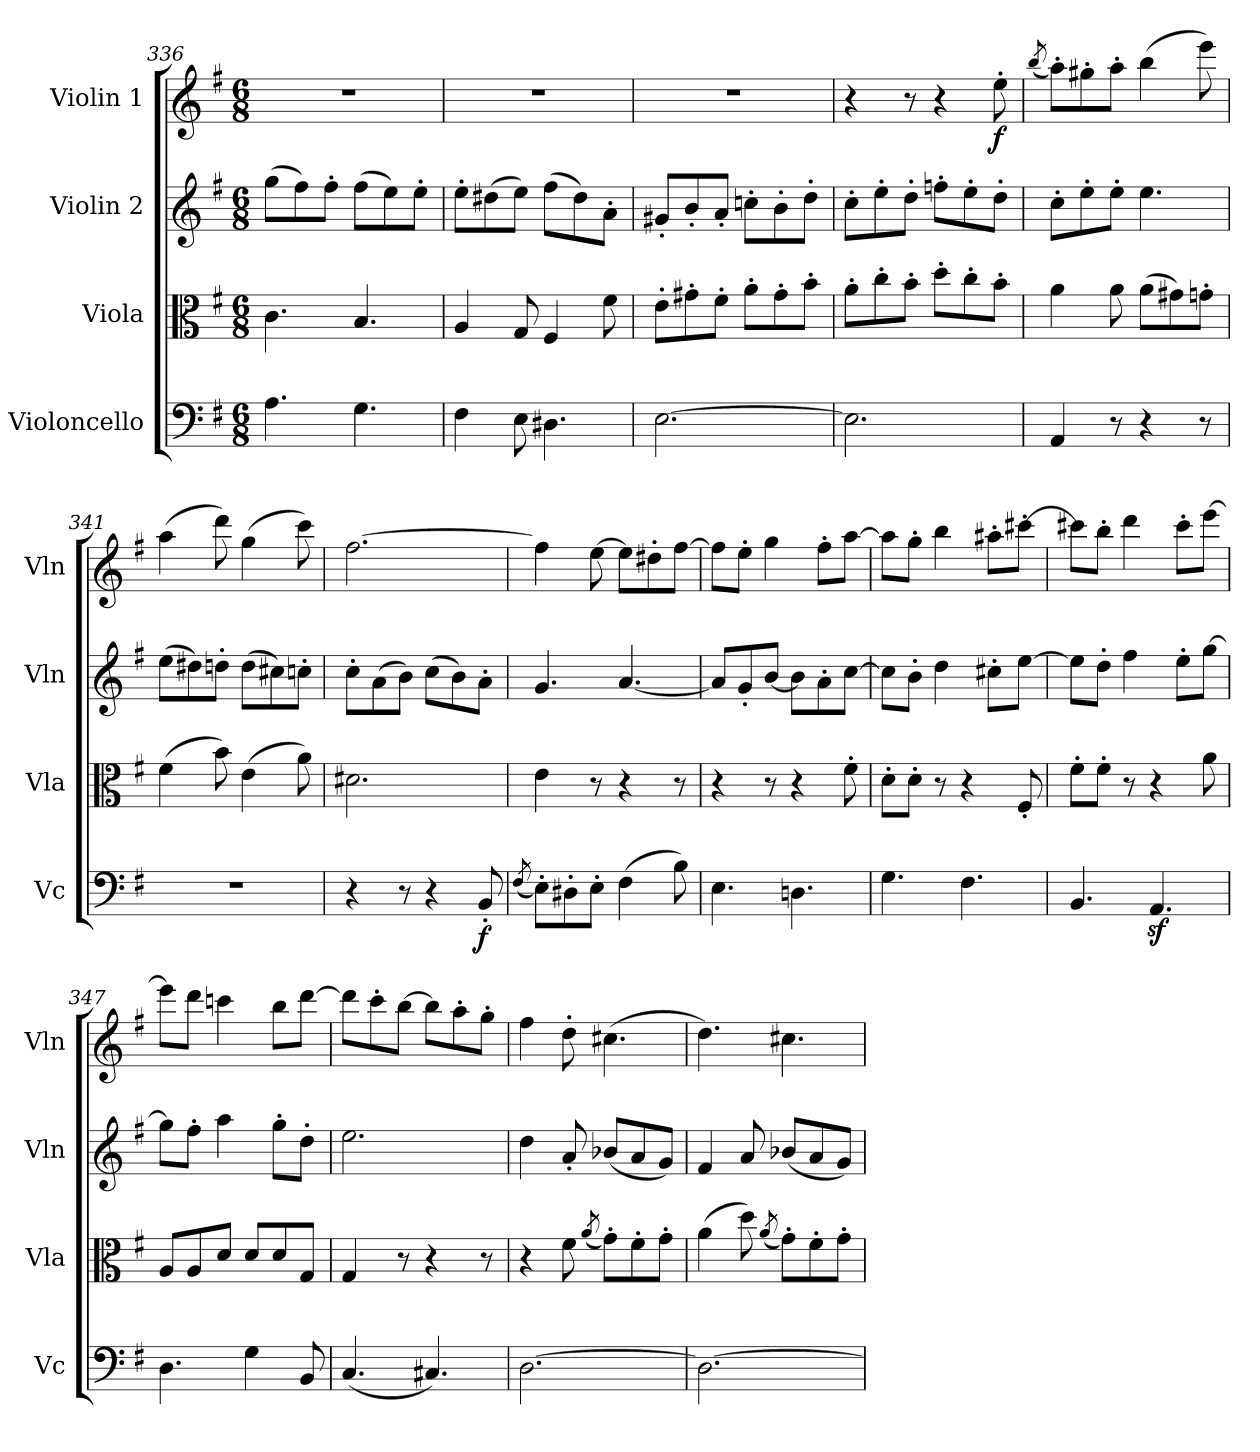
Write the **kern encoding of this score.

**kern	**dynam	**kern	**kern	**kern	**dynam
*part4	*part4	*part3	*part2	*part1	*part1
*staff4	*staff4	*staff3	*staff2	*staff1	*staff1
*I"Violoncello	*	*I"Viola	*I"Violin 2	*I"Violin 1	*
*I'Vc	*	*I'Vla	*I'Vln	*I'Vln	*
*clefF4	*	*clefC3	*clefG2	*clefG2	*
*k[f#]	*	*k[f#]	*k[f#]	*k[f#]	*
*M6/8	*	*M6/8	*M6/8	*M6/8	*
=336	=336	=336	=336	=336	=336
4.A\	.	4.c\	(>8gg\L	2.r	.
.	.	.	8ff#\)	.	.
.	.	.	8ff#'\J	.	.
4.G\	.	4.B/	(>8ff#\L	.	.
.	.	.	8ee\)	.	.
.	.	.	8ee'\J	.	.
=337	=337	=337	=337	=337	=337
4F#\	.	4A/	8ee'\L	2.r	.
.	.	.	(>8dd#X\	.	.
8E\	.	8G/	8ee\J)	.	.
4.D#X\	.	4F#/	(>8ff#\L	.	.
.	.	.	8dd#\)	.	.
.	.	8f#\	8a'\J	.	.
=338	=338	=338	=338	=338	=338
[2.E\	.	8e'\L	8g#X'/L	2.r	.
.	.	8g#X'\	8b'/	.	.
.	.	8f#'\J	8a'/J	.	.
.	.	8a'\L	8ccn'\L	.	.
.	.	8g#'\	8b'\	.	.
.	.	8b'\J	8dd'\J	.	.
=339	=339	=339	=339	=339	=339
2.E\]	.	8a'\L	8cc'\L	4r	.
.	.	8cc'\	8ee'\	.	.
.	.	8b'\J	8dd'\J	8r	.
.	.	8dd'\L	8ffn'\L	4r	.
.	.	8cc'\	8ee'\	.	.
!	!	!	!	!	!LO:DY:b
.	.	8b'\J	8dd'\J	8ee'\	f
!!LO:PB:g=z
=340	=340	=340	=340	=340	=340
.	.	.	.	(<8qbb/	.
4AA/	.	4a\	8cc'\L	8aa'\L)	.
.	.	.	8ee'\	8gg#X'\	.
8r	.	8a\	8ee'\J	8aa'\J	.
4r	.	(>8a\L	4.ee\	(>4bb\	.
.	.	8g#X\)	.	.	.
8r	.	8gn'\J	.	8eee\)	.
=341	=341	=341	=341	=341	=341
2.r	.	(>4f#\	(>8ee\L	(>4aa\	.
.	.	.	8dd#X\)	.	.
.	.	8b\)	8ddn'\J	8ddd\)	.
.	.	(>4e\	(>8dd\L	(>4gg\	.
.	.	.	8cc#X\)	.	.
.	.	8a\)	8ccn'\J	8ccc\)	.
=342	=342	=342	=342	=342	=342
4r	.	2.d#X\	8cc'\L	[2.ff#\	.
.	.	.	(>8a\	.	.
8r	.	.	8b\J)	.	.
4r	.	.	(>8cc\L	.	.
.	.	.	8b\)	.	.
!	!LO:DY:b	!	!	!	!
8BB'/	f	.	8a'\J	.	.
=343	=343	=343	=343	=343	=343
(<8qF#/	.	.	.	.	.
8E'\L)	.	4e\	4.g/	4ff#\]	.
8D#X'\	.	.	.	.	.
8E'\J	.	8r	.	[8ee\	.
(>4F#\	.	4r	[4.a/	8ee\L]	.
.	.	.	.	8dd#X'\	.
8B\)	.	8r	.	[8ff#\J	.
=344	=344	=344	=344	=344	=344
4.E\	.	4r	8a/L]	8ff#\L]	.
.	.	.	8g'/	8ee'\J	.
.	.	8r	[8b/J	4gg\	.
4.Dn\	.	4r	8b\L]	.	.
.	.	.	8a'\	8ff#'\L	.
.	.	8f#'\	[8cc\J	[8aa\J	.
=345	=345	=345	=345	=345	=345
4.G\	.	8d'\L	8cc\L]	8aa\L]	.
.	.	8d'\J	8b'\J	8gg'\J	.
.	.	8r	4dd\	4bb\	.
4.F#\	.	4r	.	.	.
.	.	.	8cc#X'\L	8aa#X'\L	.
.	.	8F#'/	[8ee\J	[8ccc#X'\J	.
!!LO:LB:g=z
=346	=346	=346	=346	=346	=346
4.BB/	.	8f#'\L	8ee\L]	8ccc#X\L]	.
.	.	8f#'\J	8dd'\J	8bb'\J	.
.	.	8r	4ff#\	4ddd\	.
4.AAz</	.	4r	.	.	.
.	.	.	8ee'\L	8ccc#'\L	.
.	.	8a\	[8gg\J	[8eee\J	.
=347	=347	=347	=347	=347	=347
4.D\	.	8A/L	8gg\L]	8eee\L]	.
.	.	8A/	8ff#'\J	8ddd\J	.
.	.	8d/J	4aa\	4cccn\	.
4G\	.	8d/L	.	.	.
.	.	8d/	8gg'\L	8bb\L	.
8BB/	.	8G/J	8dd'\J	[8ddd\J	.
=348	=348	=348	=348	=348	=348
(<4.C/	.	4G/	2.ee\	8ddd\L]	.
.	.	.	.	8ccc'\	.
.	.	8r	.	[8bb\J	.
4.C#X/)	.	4r	.	8bb\L]	.
.	.	.	.	8aa'\	.
.	.	8r	.	8gg'\J	.
=349	=349	=349	=349	=349	=349
[2.D\	.	4r	4dd\	4ff#\	.
.	.	8f#\	8a'/	8dd'\	.
.	.	(<8qa/	.	.	.
.	.	8g'\L)	(<8b-X/L	(>4.cc#X\	.
.	.	8f#'\	8a/	.	.
.	.	8g'\J	8g/J)	.	.
=350	=350	=350	=350	=350	=350
2.D\_	.	(>4a\	4f#/	4.dd\)	.
.	.	8dd\)	8a/	.	.
.	.	(<8qa/	.	.	.
.	.	8g'\L)	(<8b-X/L	4.cc#X\	.
.	.	8f#'\	8a/	.	.
.	.	8g'\J	8g/J)	.	.
=	=	=	=	=	=
*-	*-	*-	*-	*-	*-
